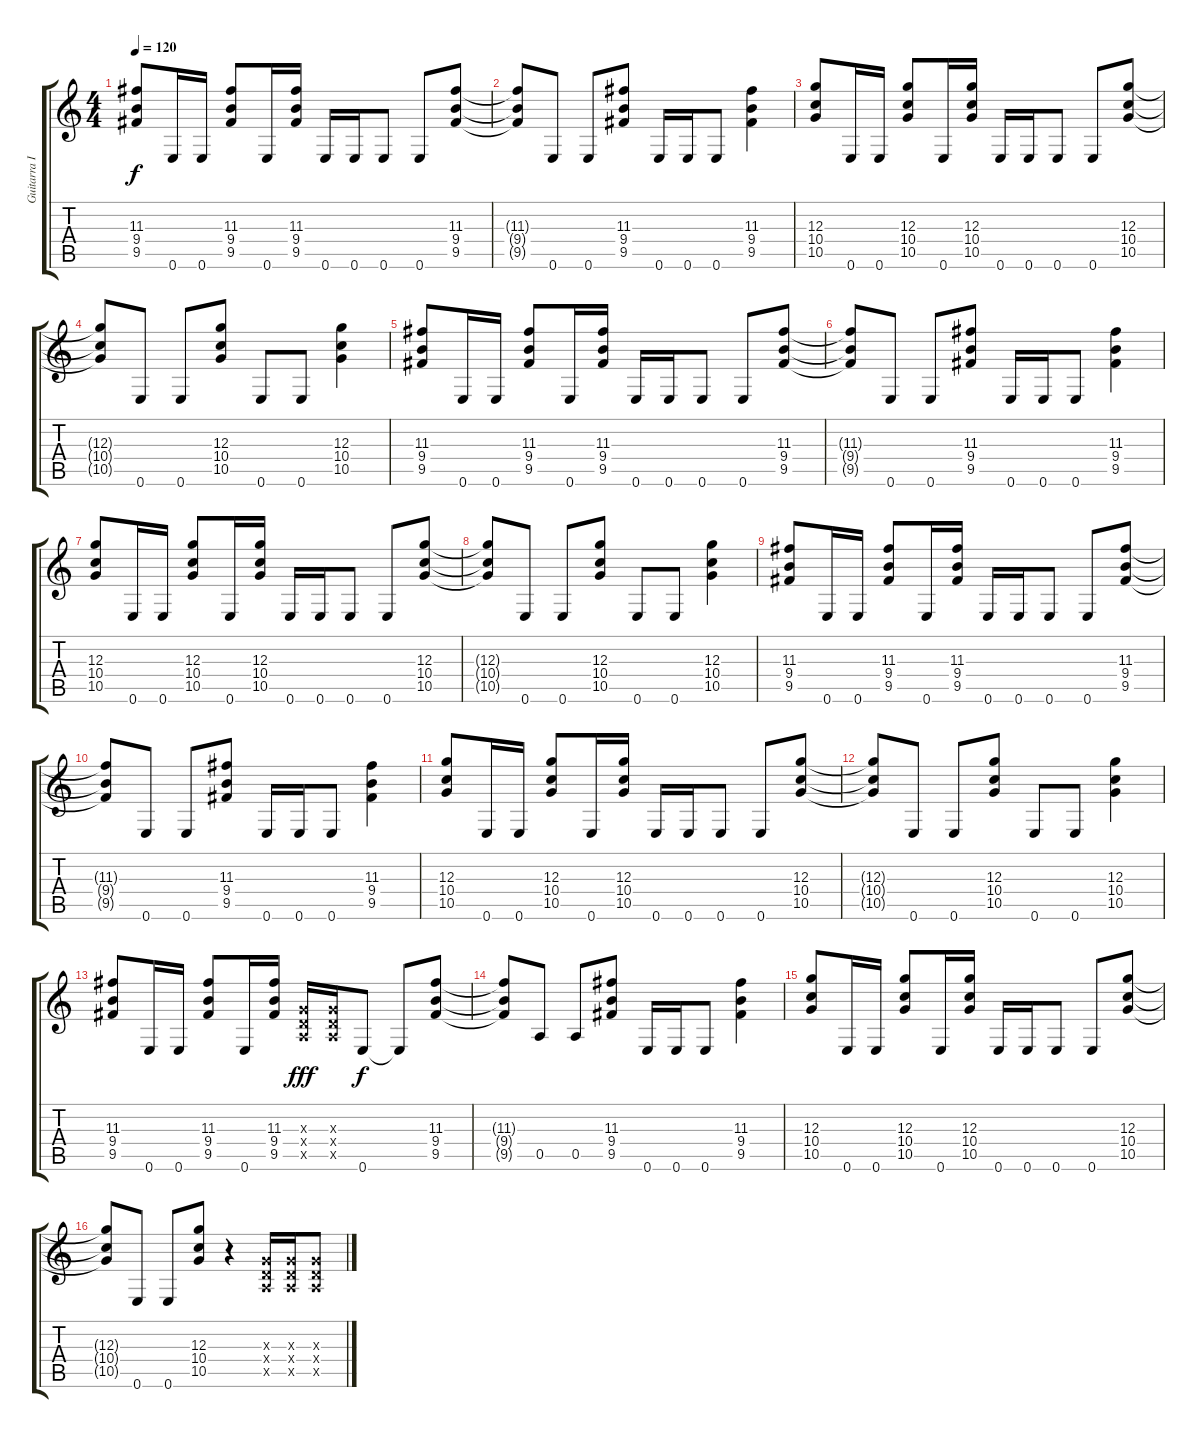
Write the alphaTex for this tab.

\track ("Guitarra I" "Guitarra I") {instrument distortionguitar}
\staff {score tabs}
\tuning (E4 B3 G3 D3 A2 E2) {hide}
\ts (4 4)
\tempo 120
\clef g2
\ks c
(11.3 9.4 9.5).8{dy f} 0.6.16 0.6.16 (11.3 9.4 9.5).8 0.6.16 (11.3 9.4 9.5).16 0.6.16 0.6.16 0.6.8 0.6.8 (11.3 9.4 9.5).8 |
(11.3{t} 9.4{t} 9.5{t}).8 0.6.8 0.6.8 (11.3 9.4 9.5).8 0.6.16 0.6.16 0.6.8 (11.3 9.4 9.5).4 |
(12.3 10.4 10.5).8 0.6.16 0.6.16 (12.3 10.4 10.5).8 0.6.16 (12.3 10.4 10.5).16 0.6.16 0.6.16 0.6.8 0.6.8 (12.3 10.4 10.5).8 |
(12.3{t} 10.4{t} 10.5{t}).8 0.6.8 0.6.8 (12.3 10.4 10.5).8 0.6.8 0.6.8 (12.3 10.4 10.5).4 |
(11.3 9.4 9.5).8 0.6.16 0.6.16 (11.3 9.4 9.5).8 0.6.16 (11.3 9.4 9.5).16 0.6.16 0.6.16 0.6.8 0.6.8 (11.3 9.4 9.5).8 |
(11.3{t} 9.4{t} 9.5{t}).8 0.6.8 0.6.8 (11.3 9.4 9.5).8 0.6.16 0.6.16 0.6.8 (11.3 9.4 9.5).4 |
(12.3 10.4 10.5).8 0.6.16 0.6.16 (12.3 10.4 10.5).8 0.6.16 (12.3 10.4 10.5).16 0.6.16 0.6.16 0.6.8 0.6.8 (12.3 10.4 10.5).8 |
(12.3{t} 10.4{t} 10.5{t}).8 0.6.8 0.6.8 (12.3 10.4 10.5).8 0.6.8 0.6.8 (12.3 10.4 10.5).4 |
(11.3 9.4 9.5).8 0.6.16 0.6.16 (11.3 9.4 9.5).8 0.6.16 (11.3 9.4 9.5).16 0.6.16 0.6.16 0.6.8 0.6.8 (11.3 9.4 9.5).8 |
(11.3{t} 9.4{t} 9.5{t}).8 0.6.8 0.6.8 (11.3 9.4 9.5).8 0.6.16 0.6.16 0.6.8 (11.3 9.4 9.5).4 |
(12.3 10.4 10.5).8 0.6.16 0.6.16 (12.3 10.4 10.5).8 0.6.16 (12.3 10.4 10.5).16 0.6.16 0.6.16 0.6.8 0.6.8 (12.3 10.4 10.5).8 |
(12.3{t} 10.4{t} 10.5{t}).8 0.6.8 0.6.8 (12.3 10.4 10.5).8 0.6.8 0.6.8 (12.3 10.4 10.5).4 |
(11.3 9.4 9.5).8 0.6.16 0.6.16 (11.3 9.4 9.5).8 0.6.16 (11.3 9.4 9.5).16 (0.3{x} 0.4{x} 0.5{x}).16{dy fff} (0.3{x} 0.4{x} 0.5{x}).16 0.6.8{dy f} 0.6{t}.8 (11.3 9.4 9.5).8 |
(11.3{t} 9.4{t} 9.5{t}).8 0.5.8 0.5.8 (11.3 9.4 9.5).8 0.6.16 0.6.16 0.6.8 (11.3 9.4 9.5).4 |
(12.3 10.4 10.5).8 0.6.16 0.6.16 (12.3 10.4 10.5).8 0.6.16 (12.3 10.4 10.5).16 0.6.16 0.6.16 0.6.8 0.6.8 (12.3 10.4 10.5).8 |
(12.3{t} 10.4{t} 10.5{t}).8 0.6.8 0.6.8 (12.3 10.4 10.5).8 r.4 (0.3{x} 0.4{x} 0.5{x}).16 (0.3{x} 0.4{x} 0.5{x}).16 (0.3{x} 0.4{x} 0.5{x}).8
